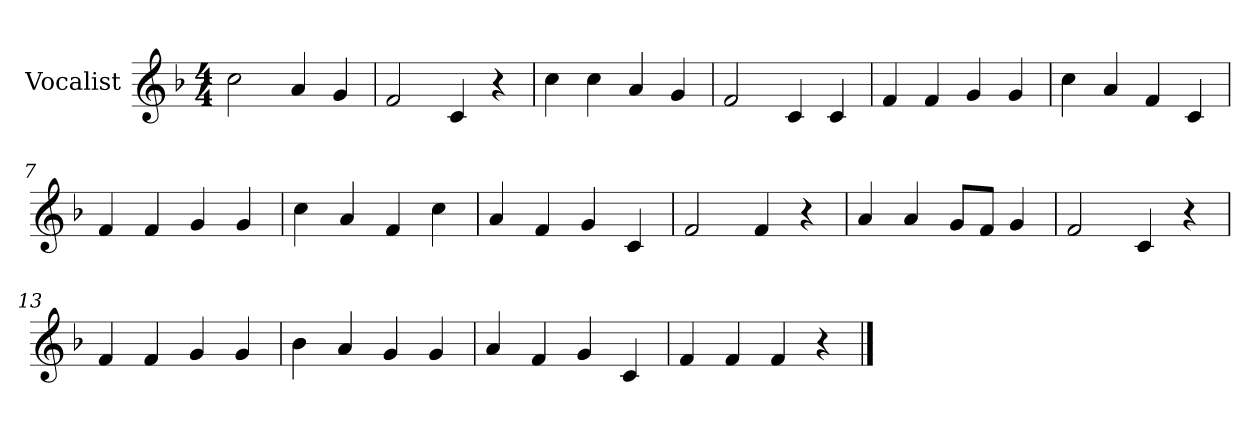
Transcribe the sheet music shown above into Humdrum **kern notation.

**kern
*part1
*staff1
*I"Vocalist
*k[b-]
*F:
*M4/4
=1
2cc
4a
4g
=2
2f
4c
4r
=3
4cc
4cc
4a
4g
=4
2f
4c
4c
=5
4f
4f
4g
4g
=6
4cc
4a
4f
4c
=7
4f
4f
4g
4g
=8
4cc
4a
4f
4cc
=9
4a
4f
4g
4c
=10
2f
4f
4r
=11
4a
4a
8gL
8fJ
4g
=12
2f
4c
4r
=13
4f
4f
4g
4g
=14
4b-
4a
4g
4g
=15
4a
4f
4g
4c
=16
4f
4f
4f
4r
==
*-
